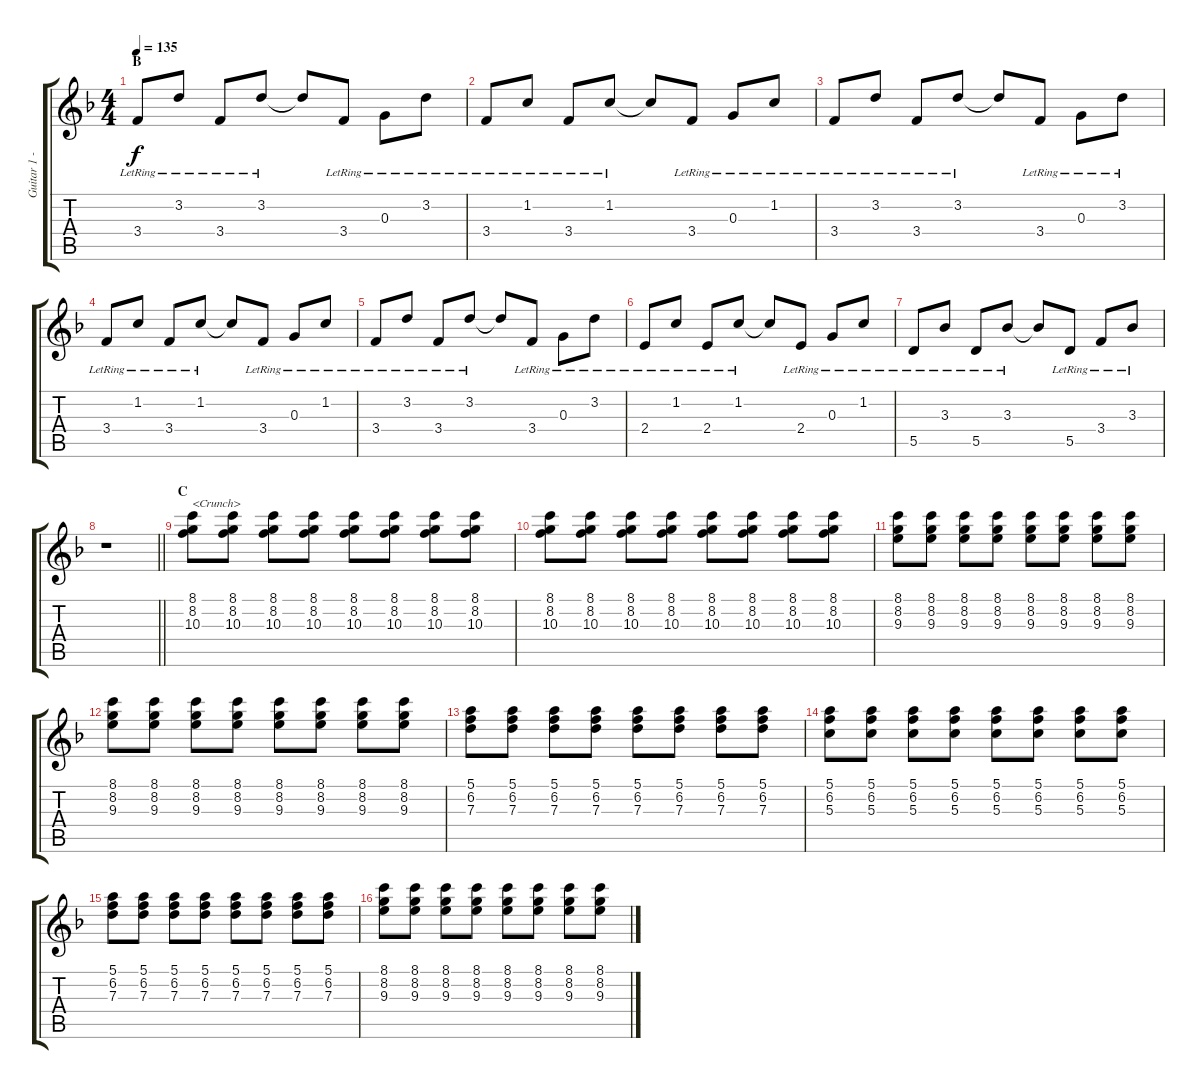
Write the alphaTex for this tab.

\track ("Guitar 1 - Tora" "Guitar 1 -") {instrument distortionguitar}
\staff {score tabs}
\tuning (E4 B3 G3 D3 A2 E2) {hide}
\ts (4 4)
\section ("" "B")
\tempo 135
\clef g2
\ks f
3.4{lr}.8{dy f} 3.2{lr}.8 3.4{lr}.8 3.2{lr}.8 3.2{t}.8 3.4{lr}.8 0.3{lr}.8 3.2{lr}.8 |
3.4{lr}.8 1.2{lr}.8 3.4{lr}.8 1.2{lr}.8 1.2{t}.8 3.4{lr}.8 0.3{lr}.8 1.2{lr}.8 |
3.4{lr}.8 3.2{lr}.8 3.4{lr}.8 3.2{lr}.8 3.2{t}.8 3.4{lr}.8 0.3{lr}.8 3.2{lr}.8 |
3.4{lr}.8 1.2{lr}.8 3.4{lr}.8 1.2{lr}.8 1.2{t}.8 3.4{lr}.8 0.3{lr}.8 1.2{lr}.8 |
3.4{lr}.8 3.2{lr}.8 3.4{lr}.8 3.2{lr}.8 3.2{t}.8 3.4{lr}.8 0.3{lr}.8 3.2{lr}.8 |
2.4{lr}.8 1.2{lr}.8 2.4{lr}.8 1.2{lr}.8 1.2{t}.8 2.4{lr}.8 0.3{lr}.8 1.2{lr}.8 |
5.5{lr}.8 3.3{lr}.8 5.5{lr}.8 3.3{lr}.8 3.3{t}.8 5.5{lr}.8 3.4{lr}.8 3.3{lr}.8 |
\barLineRight lightlight
r.1 |
\section ("" "C")
(8.1 8.2 10.3).8{txt "<Crunch>" volume 8 instrument distortionguitar} (8.1 8.2 10.3).8 (8.1 8.2 10.3).8 (8.1 8.2 10.3).8 (8.1 8.2 10.3).8 (8.1 8.2 10.3).8 (8.1 8.2 10.3).8 (8.1 8.2 10.3).8 |
(8.1 8.2 10.3).8 (8.1 8.2 10.3).8 (8.1 8.2 10.3).8 (8.1 8.2 10.3).8 (8.1 8.2 10.3).8 (8.1 8.2 10.3).8 (8.1 8.2 10.3).8 (8.1 8.2 10.3).8 |
(8.1 8.2 9.3).8 (8.1 8.2 9.3).8 (8.1 8.2 9.3).8 (8.1 8.2 9.3).8 (8.1 8.2 9.3).8 (8.1 8.2 9.3).8 (8.1 8.2 9.3).8 (8.1 8.2 9.3).8 |
(8.1 8.2 9.3).8 (8.1 8.2 9.3).8 (8.1 8.2 9.3).8 (8.1 8.2 9.3).8 (8.1 8.2 9.3).8 (8.1 8.2 9.3).8 (8.1 8.2 9.3).8 (8.1 8.2 9.3).8 |
(5.1 6.2 7.3).8 (5.1 6.2 7.3).8 (5.1 6.2 7.3).8 (5.1 6.2 7.3).8 (5.1 6.2 7.3).8 (5.1 6.2 7.3).8 (5.1 6.2 7.3).8 (5.1 6.2 7.3).8 |
(5.1 6.2 5.3).8 (5.1 6.2 5.3).8 (5.1 6.2 5.3).8 (5.1 6.2 5.3).8 (5.1 6.2 5.3).8 (5.1 6.2 5.3).8 (5.1 6.2 5.3).8 (5.1 6.2 5.3).8 |
(5.1 6.2 7.3).8 (5.1 6.2 7.3).8 (5.1 6.2 7.3).8 (5.1 6.2 7.3).8 (5.1 6.2 7.3).8 (5.1 6.2 7.3).8 (5.1 6.2 7.3).8 (5.1 6.2 7.3).8 |
(8.1 8.2 9.3).8 (8.1 8.2 9.3).8 (8.1 8.2 9.3).8 (8.1 8.2 9.3).8 (8.1 8.2 9.3).8 (8.1 8.2 9.3).8 (8.1 8.2 9.3).8 (8.1 8.2 9.3).8
